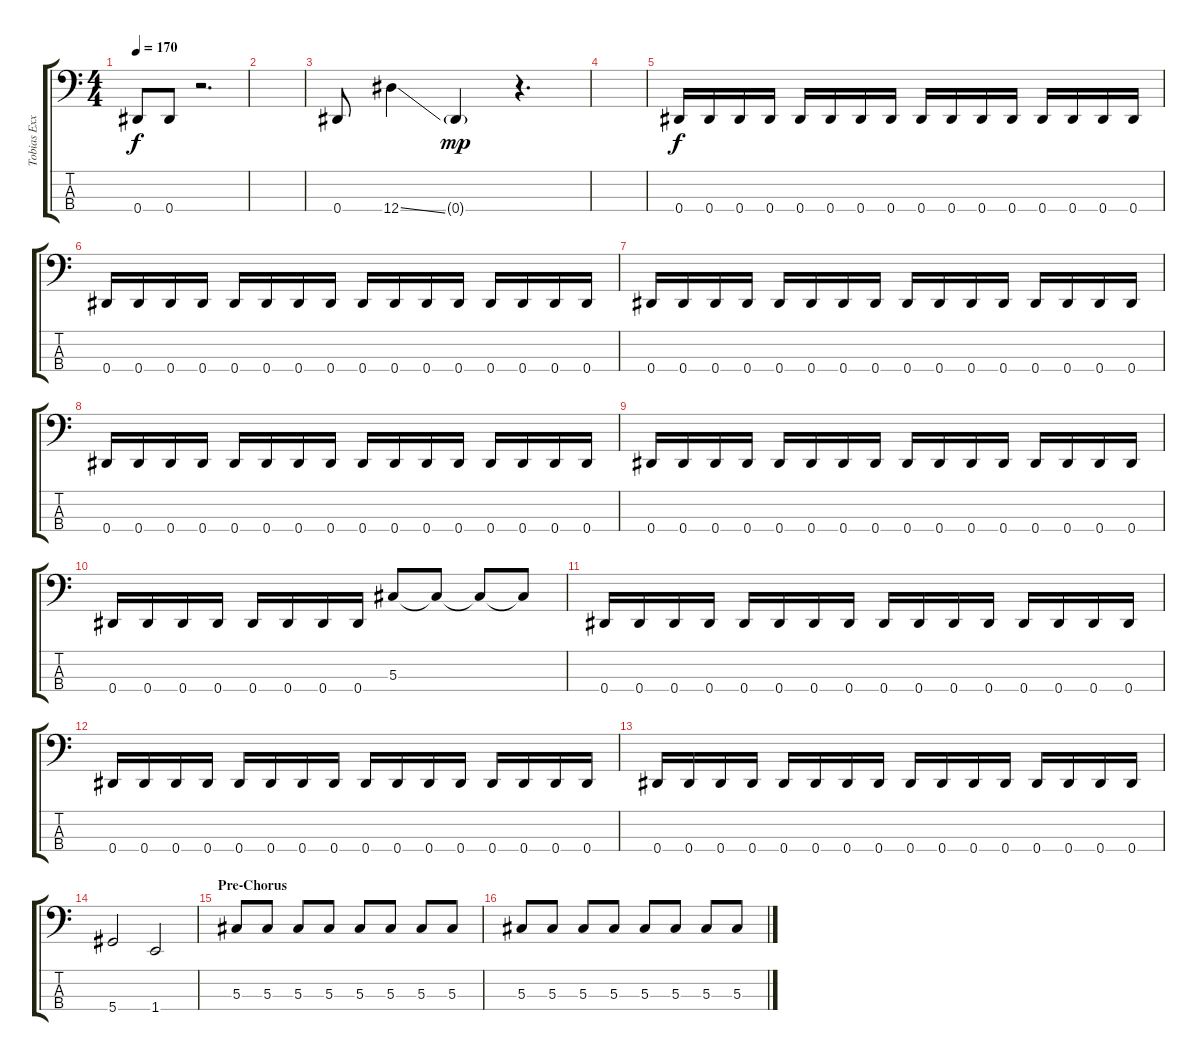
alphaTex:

\track ("Tobias Exxel" "Tobias Exx") {instrument electricbasspick}
\staff {score tabs}
\tuning (Gb2 Db2 Ab1 Eb1) {hide}
\ts (4 4)
\tempo 170
\clef f4
\ks c
0.4.8{dy f} 0.4.8 r.2{d} |
|
0.4.8 12.4{ss}.4 0.4{g}.4{dy mp} r.4{d} |
|
0.4.16{dy f} 0.4.16 0.4.16 0.4.16 0.4.16 0.4.16 0.4.16 0.4.16 0.4.16 0.4.16 0.4.16 0.4.16 0.4.16 0.4.16 0.4.16 0.4.16 |
0.4.16 0.4.16 0.4.16 0.4.16 0.4.16 0.4.16 0.4.16 0.4.16 0.4.16 0.4.16 0.4.16 0.4.16 0.4.16 0.4.16 0.4.16 0.4.16 |
0.4.16 0.4.16 0.4.16 0.4.16 0.4.16 0.4.16 0.4.16 0.4.16 0.4.16 0.4.16 0.4.16 0.4.16 0.4.16 0.4.16 0.4.16 0.4.16 |
0.4.16 0.4.16 0.4.16 0.4.16 0.4.16 0.4.16 0.4.16 0.4.16 0.4.16 0.4.16 0.4.16 0.4.16 0.4.16 0.4.16 0.4.16 0.4.16 |
0.4.16 0.4.16 0.4.16 0.4.16 0.4.16 0.4.16 0.4.16 0.4.16 0.4.16 0.4.16 0.4.16 0.4.16 0.4.16 0.4.16 0.4.16 0.4.16 |
0.4.16 0.4.16 0.4.16 0.4.16 0.4.16 0.4.16 0.4.16 0.4.16 5.3.8 5.3{t}.8 5.3{t}.8 5.3{t}.8 |
0.4.16 0.4.16 0.4.16 0.4.16 0.4.16 0.4.16 0.4.16 0.4.16 0.4.16 0.4.16 0.4.16 0.4.16 0.4.16 0.4.16 0.4.16 0.4.16 |
0.4.16 0.4.16 0.4.16 0.4.16 0.4.16 0.4.16 0.4.16 0.4.16 0.4.16 0.4.16 0.4.16 0.4.16 0.4.16 0.4.16 0.4.16 0.4.16 |
0.4.16 0.4.16 0.4.16 0.4.16 0.4.16 0.4.16 0.4.16 0.4.16 0.4.16 0.4.16 0.4.16 0.4.16 0.4.16 0.4.16 0.4.16 0.4.16 |
5.4.2 1.4.2 |
\section ("" "Pre-Chorus")
5.3.8 5.3.8 5.3.8 5.3.8 5.3.8 5.3.8 5.3.8 5.3.8 |
5.3.8 5.3.8 5.3.8 5.3.8 5.3.8 5.3.8 5.3.8 5.3.8
